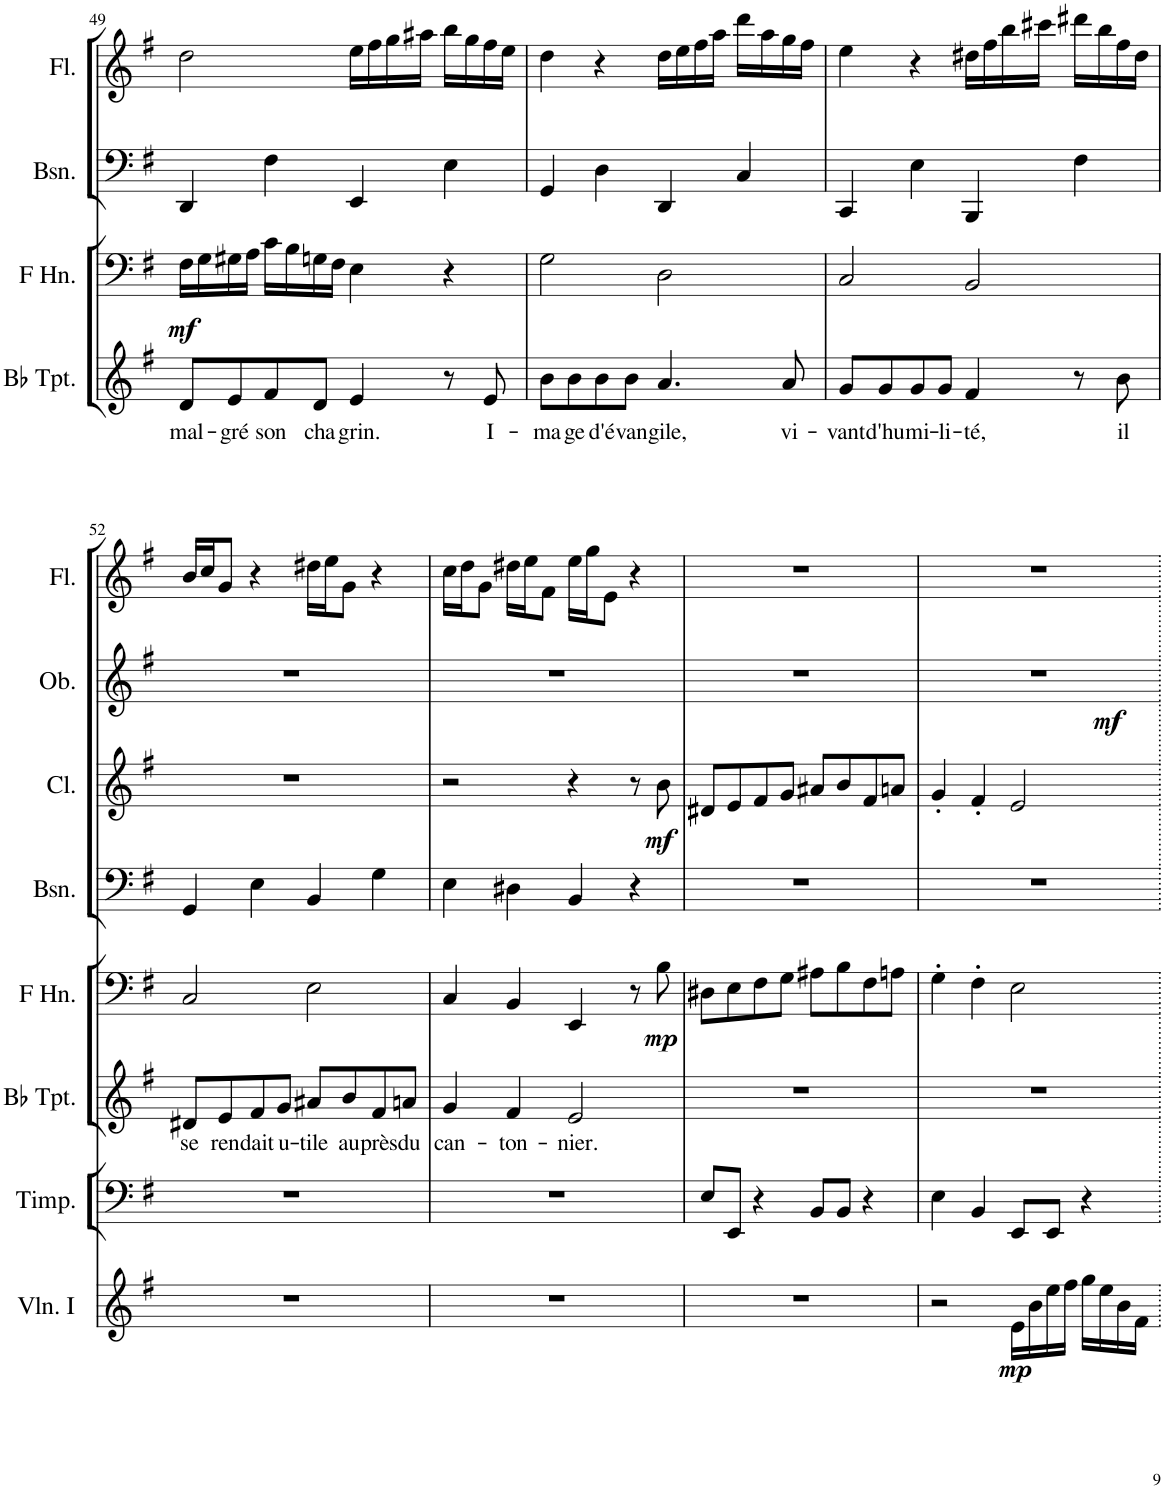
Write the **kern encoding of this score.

**kern	**dynam	**kern	**kern	**text	**kern	**dynam	**kern	**kern	**dynam	**kern
*part7	*part7	*part6	*part5	*part5	*part4	*part4	*part3	*part2	*part2	*part1
*staff7	*staff7	*staff6	*staff5	*staff5	*staff4	*staff4	*staff3	*staff2	*staff2	*staff1
*I"Violins I	*	*I"Timpani	*I"Trumpets in Bb	*	*I"Horns in F	*	*I"Bassoons	*I"Clarinets in Bb	*	*I"Flutes
*I'Vln. I	*	*I'Timp.	*	*	*	*	*I'Bsn.	*I'Cl.	*	*I'Fl.
!!LO:PB:g=z
*clefG2	*	*clefF4	*clefG2	*	*clefF4	*	*clefF4	*clefG2	*	*clefG2
*	*	*	*ITrd1c2	*	*ITrd4c7	*	*	*ITrd1c2	*	*
*k[f#]	*	*k[f#]	*k[f#]	*	*k[f#]	*	*k[f#]	*k[f#]	*	*k[f#]
*M4/4	*	*M4/4	*M4/4	*	*M4/4	*	*M4/4	*M4/4	*	*M4/4
=49	=49	=49	=49	=49	=49	=49	=49	=49	=49	=49
!	!	!	!	!LO:LY:b	!	!LO:DY:b	!	!	!	!
1r	.	1r	8d/L	mal-	16F#\LL	mf	4DD/	1r	.	2dd\
.	.	.	.	.	16G\	.	.	.	.	.
!	!	!	!	!LO:LY:b	!	!	!	!	!	!
.	.	.	8e/	-gré	16G#X\	.	.	.	.	.
.	.	.	.	.	16A\JJ	.	.	.	.	.
!	!	!	!	!LO:LY:b	!	!	!	!	!	!
.	.	.	8f#/	son	16c\LL	.	4F#\	.	.	.
.	.	.	.	.	16B\	.	.	.	.	.
!	!	!	!	!LO:LY:b	!	!	!	!	!	!
.	.	.	8d/J	cha-	16Gn\	.	.	.	.	.
.	.	.	.	.	16F#\JJ	.	.	.	.	.
!	!	!	!	!LO:LY:b	!	!	!	!	!	!
.	.	.	4e/	-grin.	4E\	.	4EE/	.	.	16ee\LL
.	.	.	.	.	.	.	.	.	.	16ff#\
.	.	.	.	.	.	.	.	.	.	16gg\
.	.	.	.	.	.	.	.	.	.	16aa#X\JJ
.	.	.	8r	.	4r	.	4E\	.	.	16bb\LL
.	.	.	.	.	.	.	.	.	.	16gg\
!	!	!	!	!LO:LY:b	!	!	!	!	!	!
.	.	.	8e/	I-	.	.	.	.	.	16ff#\
.	.	.	.	.	.	.	.	.	.	16ee\JJ
=50	=50	=50	=50	=50	=50	=50	=50	=50	=50	=50
!	!	!	!	!LO:LY:b	!	!	!	!	!	!
1r	.	1r	8b\L	-ma-	2G\	.	4GG/	1r	.	4dd\
!	!	!	!	!LO:LY:b	!	!	!	!	!	!
.	.	.	8b\	-ge	.	.	.	.	.	.
!	!	!	!	!LO:LY:b	!	!	!	!	!	!
.	.	.	8b\	d'é-	.	.	4D\	.	.	4r
!	!	!	!	!LO:LY:b	!	!	!	!	!	!
.	.	.	8b\J	-van-	.	.	.	.	.	.
!	!	!	!	!LO:LY:b	!	!	!	!	!	!
.	.	.	4.a/	-gile,	2D\	.	4DD/	.	.	16dd\LL
.	.	.	.	.	.	.	.	.	.	16ee\
.	.	.	.	.	.	.	.	.	.	16ff#\
.	.	.	.	.	.	.	.	.	.	16aa\JJ
.	.	.	.	.	.	.	4C/	.	.	16ddd\LL
.	.	.	.	.	.	.	.	.	.	16aa\
!	!	!	!	!LO:LY:b	!	!	!	!	!	!
.	.	.	8a/	vi-	.	.	.	.	.	16gg\
.	.	.	.	.	.	.	.	.	.	16ff#\JJ
=51	=51	=51	=51	=51	=51	=51	=51	=51	=51	=51
!	!	!	!	!LO:LY:b	!	!	!	!	!	!
1r	.	1r	8g/L	-vant	2C/	.	4CC/	1r	.	4ee\
!	!	!	!	!LO:LY:b	!	!	!	!	!	!
.	.	.	8g/	d'hu-	.	.	.	.	.	.
!	!	!	!	!LO:LY:b	!	!	!	!	!	!
.	.	.	8g/	-mi-	.	.	4E\	.	.	4r
!	!	!	!	!LO:LY:b	!	!	!	!	!	!
.	.	.	8g/J	-li-	.	.	.	.	.	.
!	!	!	!	!LO:LY:b	!	!	!	!	!	!
.	.	.	4f#/	-té,	2BB/	.	4BBB/	.	.	16dd#X\LL
.	.	.	.	.	.	.	.	.	.	16ff#\
.	.	.	.	.	.	.	.	.	.	16bb\
.	.	.	.	.	.	.	.	.	.	16ccc#X\JJ
.	.	.	8r	.	.	.	4F#\	.	.	16ddd#X\LL
.	.	.	.	.	.	.	.	.	.	16bb\
!	!	!	!	!LO:LY:b	!	!	!	!	!	!
.	.	.	8b\	il	.	.	.	.	.	16ff#\
.	.	.	.	.	.	.	.	.	.	16dd#\JJ
!!LO:LB:g=z
=52	=52	=52	=52	=52	=52	=52	=52	=52	=52	=52
!	!	!	!	!LO:LY:b	!	!	!	!	!	!
1r	.	1r	8d#X/L	se	2C/	.	4GG/	1r	.	16b/LL
.	.	.	.	.	.	.	.	.	.	16cc/J
!	!	!	!	!LO:LY:b	!	!	!	!	!	!
.	.	.	8e/	ren-	.	.	.	.	.	8g/J
!	!	!	!	!LO:LY:b	!	!	!	!	!	!
.	.	.	8f#/	-dait	.	.	4E\	.	.	4r
!	!	!	!	!LO:LY:b	!	!	!	!	!	!
.	.	.	8g/J	u-	.	.	.	.	.	.
!	!	!	!	!LO:LY:b	!	!	!	!	!	!
.	.	.	8a#X/L	-tile	2E\	.	4BB/	.	.	16dd#X\LL
.	.	.	.	.	.	.	.	.	.	16ee\J
!	!	!	!	!LO:LY:b	!	!	!	!	!	!
.	.	.	8b/	au-	.	.	.	.	.	8g\J
!	!	!	!	!LO:LY:b	!	!	!	!	!	!
.	.	.	8f#/	-près	.	.	4G\	.	.	4r
!	!	!	!	!LO:LY:b	!	!	!	!	!	!
.	.	.	8an/J	du	.	.	.	.	.	.
=53	=53	=53	=53	=53	=53	=53	=53	=53	=53	=53
!	!	!	!	!LO:LY:b	!	!	!	!	!	!
1r	.	1r	4g/	can-	4C/	.	4E\	2r	.	16cc\LL
.	.	.	.	.	.	.	.	.	.	16dd\J
.	.	.	.	.	.	.	.	.	.	8g\J
!	!	!	!	!LO:LY:b	!	!	!	!	!	!
.	.	.	4f#/	-ton-	4BB/	.	4D#X\	.	.	16dd#X\LL
.	.	.	.	.	.	.	.	.	.	16ee\J
.	.	.	.	.	.	.	.	.	.	8f#\J
!	!	!	!	!LO:LY:b	!	!	!	!	!	!
.	.	.	2e/	-nier.	4EE/	.	4BB/	4r	.	16ee\LL
.	.	.	.	.	.	.	.	.	.	16gg\J
.	.	.	.	.	.	.	.	.	.	8e\J
.	.	.	.	.	8r	.	4r	8r	.	4r
!	!	!	!	!	!	!LO:DY:b	!	!	!LO:DY:b	!
.	.	.	.	.	8B\	mp	.	8b\	mf	.
=54	=54	=54	=54	=54	=54	=54	=54	=54	=54	=54
1r	.	8E/L	1r	.	8D#X\L	.	1r	8d#X/L	.	1r
.	.	8EE/J	.	.	8E\	.	.	8e/	.	.
.	.	4r	.	.	8F#\	.	.	8f#/	.	.
.	.	.	.	.	8G\J	.	.	8g/J	.	.
.	.	8BB/L	.	.	8A#X\L	.	.	8a#X/L	.	.
.	.	8BB/J	.	.	8B\	.	.	8b/	.	.
.	.	4r	.	.	8F#\	.	.	8f#/	.	.
.	.	.	.	.	8An\J	.	.	8an/J	.	.
=55	=55	=55	=55	=55	=55	=55	=55	=55	=55	=55
2r	.	4E\	1r	.	4G'\	.	1r	4g'/	.	1r
.	.	4BB/	.	.	4F#'\	.	.	4f#'/	.	.
!	!LO:DY:b	!	!	!	!	!	!	!	!	!
16e\LL	mp	8EE/L	.	.	2E\	.	.	2e/	.	.
16b\	.	.	.	.	.	.	.	.	.	.
16ee\	.	8EE/J	.	.	.	.	.	.	.	.
16ff#\JJ	.	.	.	.	.	.	.	.	.	.
16gg\LL	.	4r	.	.	.	.	.	.	.	.
16ee\	.	.	.	.	.	.	.	.	.	.
16b\	.	.	.	.	.	.	.	.	.	.
16f#\JJ	.	.	.	.	.	.	.	.	.	.
=.	=.	=.	=.	=.	=.	=.	=.	=.	=.	=.
*-	*-	*-	*-	*-	*-	*-	*-	*-	*-	*-
